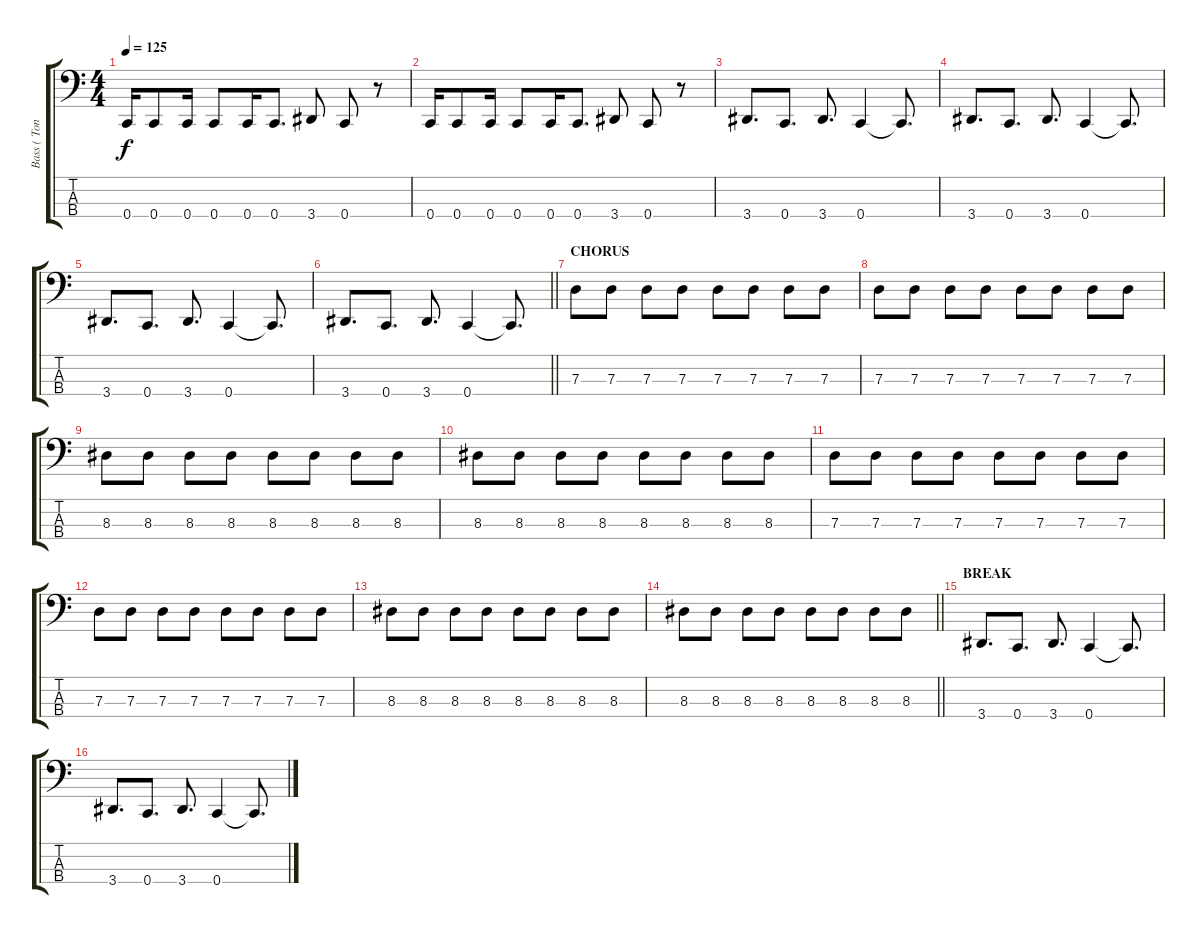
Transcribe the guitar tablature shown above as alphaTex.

\track ("Bass ( Tony Campos )" "Bass ( Ton") {instrument electricbassfinger}
\staff {score tabs}
\tuning (F2 C2 G1 C1) {hide}
\ts (4 4)
\tempo 125
\clef f4
\ks c
0.4.16{dy f} 0.4.8 0.4.16 0.4.8 0.4.16 0.4.8{d} 3.4.8 0.4.8 r.8 |
0.4.16 0.4.8 0.4.16 0.4.8 0.4.16 0.4.8{d} 3.4.8 0.4.8 r.8 |
3.4.8{d} 0.4.8{d} 3.4.8{d} 0.4.4 0.4{t}.8{d} |
3.4.8{d} 0.4.8{d} 3.4.8{d} 0.4.4 0.4{t}.8{d} |
3.4.8{d} 0.4.8{d} 3.4.8{d} 0.4.4 0.4{t}.8{d} |
\barLineRight lightlight
3.4.8{d} 0.4.8{d} 3.4.8{d} 0.4.4 0.4{t}.8{d} |
\section ("" "CHORUS")
7.3.8 7.3.8 7.3.8 7.3.8 7.3.8 7.3.8 7.3.8 7.3.8 |
7.3.8 7.3.8 7.3.8 7.3.8 7.3.8 7.3.8 7.3.8 7.3.8 |
8.3.8 8.3.8 8.3.8 8.3.8 8.3.8 8.3.8 8.3.8 8.3.8 |
8.3.8 8.3.8 8.3.8 8.3.8 8.3.8 8.3.8 8.3.8 8.3.8 |
7.3.8 7.3.8 7.3.8 7.3.8 7.3.8 7.3.8 7.3.8 7.3.8 |
7.3.8 7.3.8 7.3.8 7.3.8 7.3.8 7.3.8 7.3.8 7.3.8 |
8.3.8 8.3.8 8.3.8 8.3.8 8.3.8 8.3.8 8.3.8 8.3.8 |
\barLineRight lightlight
8.3.8 8.3.8 8.3.8 8.3.8 8.3.8 8.3.8 8.3.8 8.3.8 |
\section ("" "BREAK")
3.4.8{d} 0.4.8{d} 3.4.8{d} 0.4.4 0.4{t}.8{d} |
3.4.8{d} 0.4.8{d} 3.4.8{d} 0.4.4 0.4{t}.8{d}
